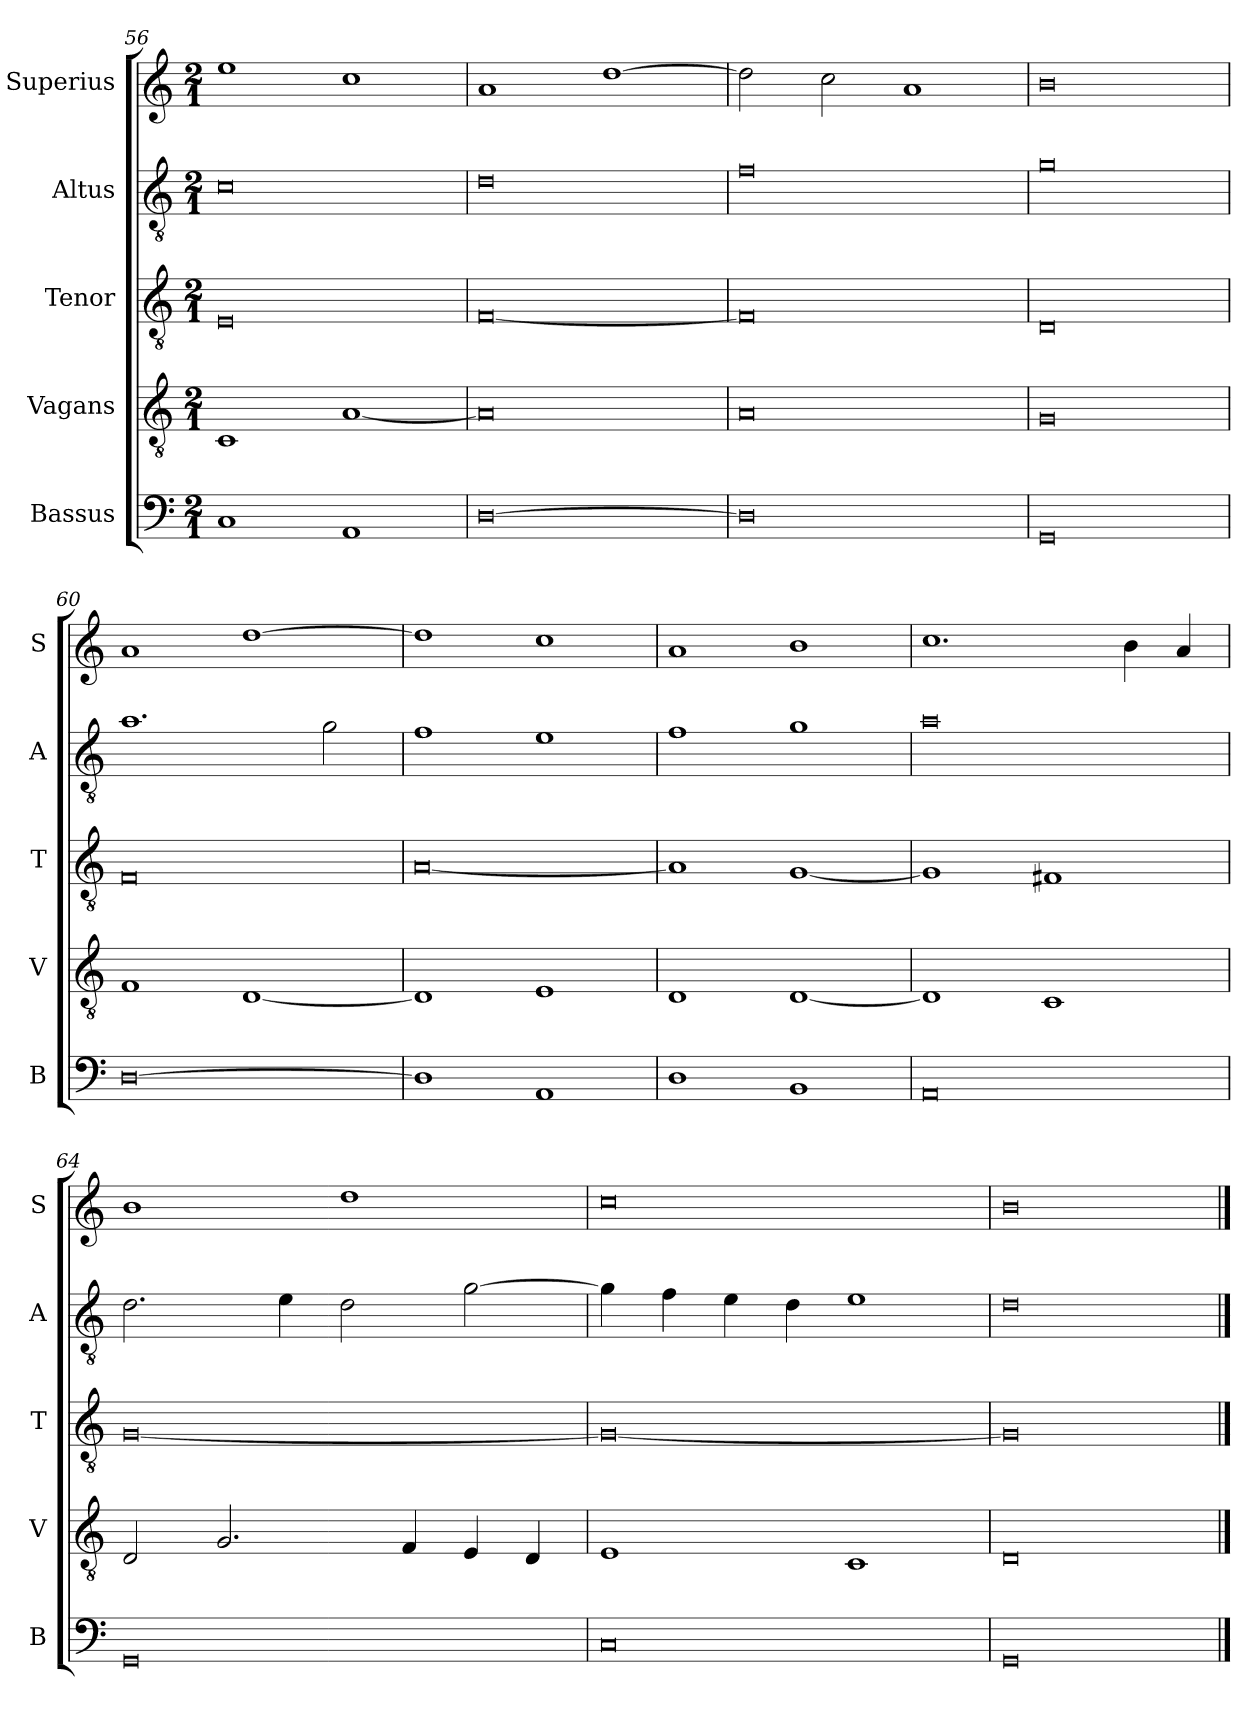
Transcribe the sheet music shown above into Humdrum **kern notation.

**kern	**kern	**kern	**kern	**kern
*part5	*part4	*part3	*part2	*part1
*staff5	*staff4	*staff3	*staff2	*staff1
*I"Bassus	*I"Vagans	*I"Tenor	*I"Altus	*I"Superius
*I'B	*I'V	*I'T	*I'A	*I'S
*clefF4	*clefGv2	*clefGv2	*clefGv2	*clefG2
*k[]	*k[]	*k[]	*k[]	*k[]
*M2/1	*M2/1	*M2/1	*M2/1	*M2/1
=56	=56	=56	=56	=56
1C	1C	0E	0c	1ee
1AA	[1A	.	.	1cc
=57	=57	=57	=57	=57
[0D	0A]	[0F	0d	1a
.	.	.	.	[1dd
=58	=58	=58	=58	=58
0D]	0A	0F]	0f	2dd\]
.	.	.	.	2cc\
.	.	.	.	1a
=59	=59	=59	=59	=59
0GG	0G	0D	0g	0b
=60	=60	=60	=60	=60
[0D	1F	0F	1.a	1a
.	[1D	.	.	[1dd
.	.	.	2g\	.
=61	=61	=61	=61	=61
1D]	1D]	[0A	1f	1dd]
1AA	1E	.	1e	1cc
=62	=62	=62	=62	=62
1D	1D	1A]	1f	1a
1BB	[1D	[1G	1g	1b
=63	=63	=63	=63	=63
0AA	1D]	1G]	0a	1.cc
.	1C	1F#X	.	.
.	.	.	.	4b\
.	.	.	.	4a/
=64	=64	=64	=64	=64
0GG	2D/	[0G	2.d\	1b
.	2.G/	.	.	.
.	.	.	4e\	.
.	.	.	2d\	1dd
.	4F/	.	.	.
.	4E/	.	[2g\	.
.	4D/	.	.	.
=65	=65	=65	=65	=65
0C	1E	0G_	4g\]	0cc
.	.	.	4f\	.
.	.	.	4e\	.
.	.	.	4d\	.
.	1C	.	1e	.
=66	=66	=66	=66	=66
0GG	0D	0G]	0d	0b
==	==	==	==	==
*-	*-	*-	*-	*-
